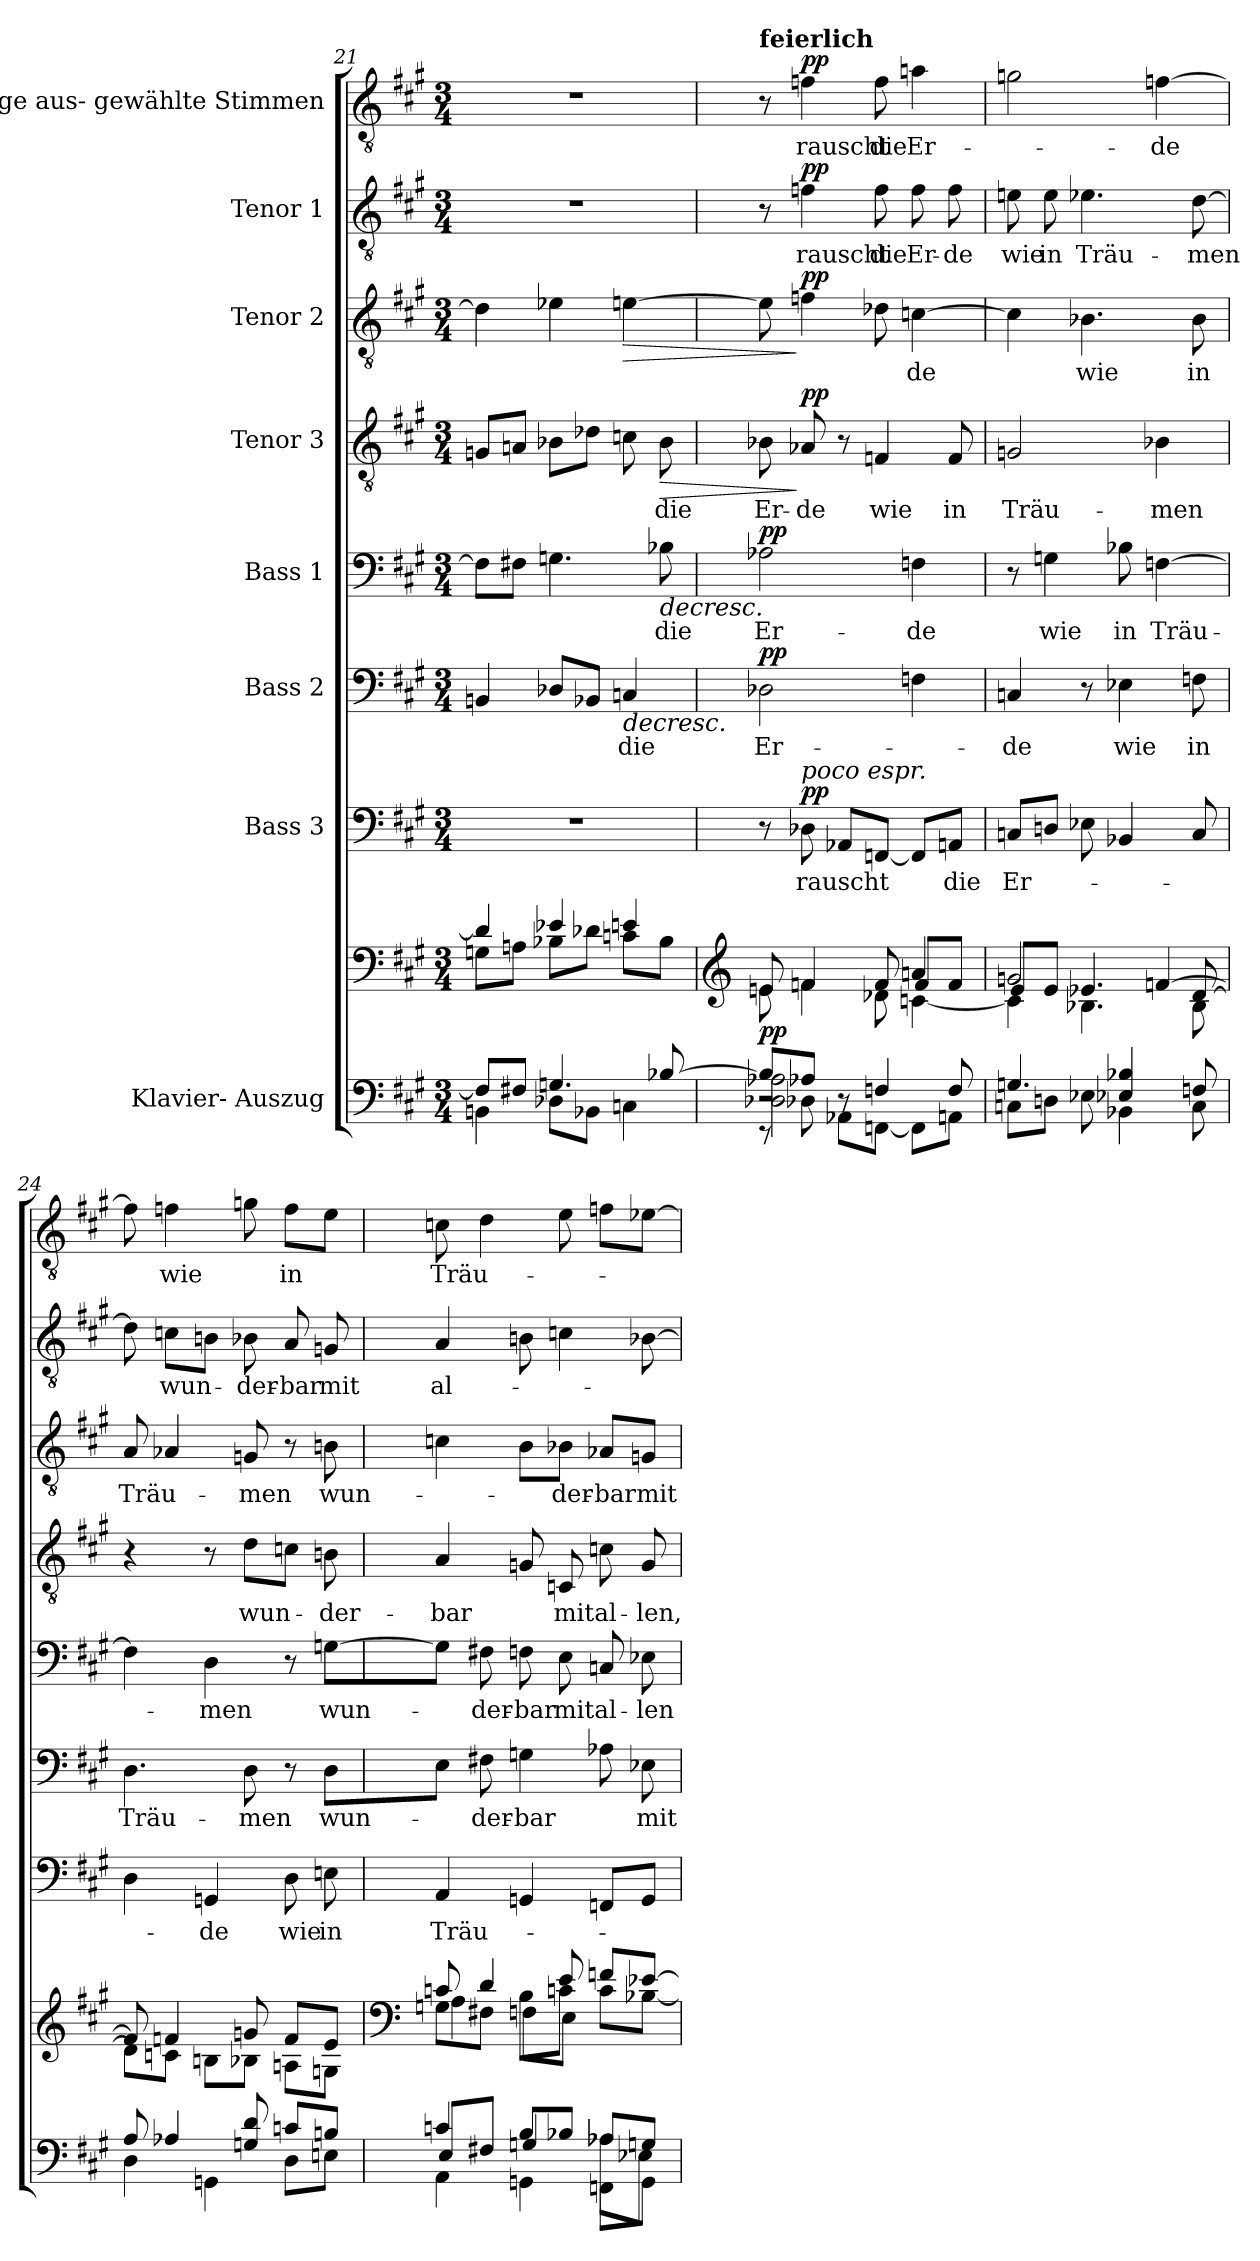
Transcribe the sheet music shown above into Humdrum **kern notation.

**kern	**kern	**dynam	**kern	**text	**dynam	**kern	**text	**dynam	**kern	**text	**dynam	**kern	**text	**dynam	**kern	**text	**dynam	**kern	**text	**dynam	**kern	**text	**dynam
*part8	*part8	*part8	*part7	*part7	*part7	*part6	*part6	*part6	*part5	*part5	*part5	*part4	*part4	*part4	*part3	*part3	*part3	*part2	*part2	*part2	*part1	*part1	*part1
*staff9	*staff8	*staff8/9	*staff7	*staff7	*staff7	*staff6	*staff6	*staff6	*staff5	*staff5	*staff5	*staff4	*staff4	*staff4	*staff3	*staff3	*staff3	*staff2	*staff2	*staff2	*staff1	*staff1	*staff1
*I"Klavier- Auszug	*	*	*I"Bass 3	*	*	*I"Bass 2	*	*	*I"Bass 1	*	*	*I"Tenor 3	*	*	*I"Tenor 2	*	*	*I"Tenor 1	*	*	*I"einige aus- gewählte Stimmen	*	*
*clefF4	*clefF4	*	*clefF4	*	*	*clefF4	*	*	*clefF4	*	*	*clefGv2	*	*	*clefGv2	*	*	*clefGv2	*	*	*clefGv2	*	*
*k[f#c#g#]	*k[f#c#g#]	*	*k[f#c#g#]	*	*	*k[f#c#g#]	*	*	*k[f#c#g#]	*	*	*k[f#c#g#]	*	*	*k[f#c#g#]	*	*	*k[f#c#g#]	*	*	*k[f#c#g#]	*	*
*M3/4	*M3/4	*	*M3/4	*	*	*M3/4	*	*	*M3/4	*	*	*M3/4	*	*	*M3/4	*	*	*M3/4	*	*	*M3/4	*	*
=21	=21	=21	=21	=21	=21	=21	=21	=21	=21	=21	=21	=21	=21	=21	=21	=21	=21	=21	=21	=21	=21	=21	=21
*^	*^	*	*	*	*	*	*	*	*	*	*	*	*	*	*	*	*	*	*	*	*	*	*
8F/L]	4BBn\	4d/]	8Gn\L	.	2.r	.	.	4BBn/	.	.	8F\L]	.	.	8Gn/L	.	.	4d\]	.	.	2.r	.	.	2.r	.	.
8F#X/J	.	.	8An\J	.	.	.	.	.	.	.	8F#X\J	.	.	8An/J	.	.	.	.	.	.	.	.	.	.	.
4.Gn/	8D-X\L	4e-X/	8B-X\L	.	.	.	.	8D-X/L	.	.	4.Gn\	.	.	8B-X\L	.	.	4e-X\	.	.	.	.	.	.	.	.
.	8BB-X\J	.	8d-X\J	.	.	.	.	8BB-X/J	.	.	.	.	.	8d-X\J	.	.	.	.	.	.	.	.	.	.	.
!	!	!	!	!	!	!	!	!	!LO:LY:b	!LO:HP:b	!	!	!	!	!	!	!	!	!LO:HP:b	!	!	!	!	!	!
.	4Cn\	4en/	8cn\L	.	.	.	.	4Cn/	die	>	.	.	.	8cn\	.	.	[4en\	.	>	.	.	.	.	.	.
!	!	!	!	!	!	!	!	!	!	!	!	!LO:LY:b	!LO:HP:b	!	!LO:LY:b	!LO:HP:b	!	!	!	!	!	!	!	!	!
[8B-X/	.	.	8B-\J	.	.	.	.	.	.	.	8B-X\	die	>	8B-\	die	>	.	.	.	.	.	.	.	.	.
*v	*v	*	*	*	*	*	*	*	*	*	*	*	*	*	*	*	*	*	*	*	*	*	*	*	*
*	*v	*v	*	*	*	*	*	*	*	*	*	*	*	*	*	*	*	*	*	*	*	*	*	*
=22	=22	=22	=22	=22	=22	=22	=22	=22	=22	=22	=22	=22	=22	=22	=22	=22	=22	=22	=22	=22	=22	=22	=22
*	*clefG2	*	*	*	*	*	*	*	*	*	*	*	*	*	*	*	*	*	*	*	*	*	*
*^	*^	*	*	*	*	*	*	*	*	*	*	*	*	*	*	*	*	*	*	*	*	*	*
*	*^	*	*^	*	*	*	*	*	*	*	*	*	*	*	*	*	*	*	*	*	*	*	*	*	*
*	*	*^	*	*	*	*	*	*	*	*	*	*	*	*	*	*	*	*	*	*	*	*	*	*	*	*	*
!	!	!	!	!	!	!	!	!	!	!	!	!	!	!	!	!	!	!	!	!	!	!	!	!	!	!LO:TX:a:B:t=feierlich	!	!
!	!	!	!	!	!	!	!LO:DY:a=2	!	!	!	!	!LO:LY:b	!LO:DY:a	!	!LO:LY:b	!LO:DY:a	!	!LO:LY:b	!	!	!	!	!	!	!	!	!	!
8B-/L]	8rEE	2r	2D-X\ 2A-X\	8en/	8e\	2ryy	pp	8r	.	.	2D-X\	Er-	pp	2A-X\	Er-	pp	8B-X\	Er-	.	8e\]	.	.	8r	.	.	8r	.	.
!	!	!	!	!	!	!	!	!LO:TX:a:i:t=poco espr.	!	!	!	!	!	!	!	!	!	!	!	!	!	!	!	!	!	!	!	!
!	!	!	!	!	!	!	!	!	!LO:LY:b	!LO:DY:a	!	!	!	!	!	!	!	!LO:LY:b	!LO:DY:n=1:a	!	!	!LO:DY:n=1:a	!	!LO:LY:b	!LO:DY:a	!	!LO:LY:b	!LO:DY:a
8A-X/J	8D-X\	.	.	4fn/	4f\	.	.	8D-X\	rauscht	pp	.	.	.	.	.	.	8A-X/	-de	] pp	4fn\	.	] pp	4fn\	rauscht	pp	4fn\	rauscht	pp
8r	8AA-X\L	.	.	.	.	.	.	8AA-X/L	.	.	.	.	.	.	.	.	8r	.	.	.	.	.	.	.	.	.	.	.
!	!	!	!	!	!	!	!	!	!	!	!	!	!	!	!	!	!	!LO:LY:b	!	!	!	!	!	!LO:LY:b	!	!	!LO:LY:b	!
4Fn/	[8FFn\J	.	.	8f/	8d-X\	.	.	[8FFn/J	.	.	.	.	.	.	.	.	4Fn/	wie	.	8d-X\	.	.	8f\	die	.	8f\	die	.
!	!	!	!	!	!	!	!	!	!	!	!	!	!	!	!LO:LY:b	!	!	!	!	!	!LO:LY:b	!	!	!LO:LY:b	!	!	!LO:LY:b	!
.	8FF\L]	4ryy	4ryy	4an/	[4cn\	8f/L	.	8FF/L]	.	.	4Fn\	.	]	4Fn\	-de	]	.	.	.	[4cn\	-de	.	8f\	Er-	.	4an\	Er-	.
!	!	!	!	!	!	!	!	!	!LO:LY:b	!	!	!	!	!	!	!	!	!LO:LY:b	!	!	!	!	!	!LO:LY:b	!	!	!	!
8F/	8AAn\J	.	.	.	.	8f/J	.	8AAn/J	die	.	.	.	.	.	.	.	8F/	in	.	.	.	.	8f\	-de	.	.	.	.
*	*v	*v	*v	*	*	*	*	*	*	*	*	*	*	*	*	*	*	*	*	*	*	*	*	*	*	*	*	*
!!LO:PB:g=z
=23	=23	=23	=23	=23	=23	=23	=23	=23	=23	=23	=23	=23	=23	=23	=23	=23	=23	=23	=23	=23	=23	=23	=23	=23	=23	=23
!	!	!	!	!	!	!	!LO:LY:b	!	!	!LO:LY:b	!	!	!	!	!	!LO:LY:b	!	!	!	!	!	!LO:LY:b	!	!	!	!
4.Gn/	8Cn\L	2gn/	4c\]	8e/L	.	8Cn/L	Er-	.	4Cn/	-de	.	8r	.	.	2Gn/	Träu-	.	4c\]	.	.	8en\	wie	.	2gn\	.	.
!	!	!	!	!	!	!	!	!	!	!	!	!	!LO:LY:b	!	!	!	!	!	!	!	!	!LO:LY:b	!	!	!	!
.	8Dn\J	.	.	8e/J	.	8Dn/J	.	.	.	.	.	4Gn\	wie	.	.	.	.	.	.	.	8e\	in	.	.	.	.
!	!	!	!	!	!	!	!	!	!	!	!	!	!	!	!	!	!	!	!LO:LY:b	!	!	!LO:LY:b	!	!	!	!
.	8E-X\	.	4.B-X\	4.e-X/	.	8E-X\	.	.	8r	.	.	.	.	.	.	.	.	4.B-X\	wie	.	4.e-X\	Träu-	.	.	.	.
!	!	!	!	!	!	!	!	!	!	!LO:LY:b	!	!	!LO:LY:b	!	!	!	!	!	!	!	!	!	!	!	!	!
4E-X/ 4B-X/	4BB-X\	.	.	.	.	4BB-X/	.	.	4E-X\	wie	.	8B-X\	in	.	.	.	.	.	.	.	.	.	.	.	.	.
!	!	!	!	!	!	!	!	!	!	!	!	!	!LO:LY:b	!	!	!LO:LY:b	!	!	!	!	!	!	!	!	!LO:LY:b	!
.	.	[4fn/	.	.	.	.	.	.	.	.	.	[4Fn\	Träu-	.	4B-X\	-men	.	.	.	.	.	.	.	[4fn\	-de	.
!	!	!	!	!	!	!	!	!	!	!LO:LY:b	!	!	!	!	!	!	!	!	!LO:LY:b	!	!	!LO:LY:b	!	!	!	!
8Fn/	8C\	.	8B-\	[8d/	.	8C/	.	.	8Fn\	in	.	.	.	.	.	.	.	8B-\	in	.	[8d\	-men	.	.	.	.
=24	=24	=24	=24	=24	=24	=24	=24	=24	=24	=24	=24	=24	=24	=24	=24	=24	=24	=24	=24	=24	=24	=24	=24	=24	=24	=24
!	!	!	!	!	!	!	!	!	!	!LO:LY:b	!	!	!	!	!	!	!	!	!LO:LY:b	!	!	!	!	!	!	!
*	*	*	*v	*v	*	*	*	*	*	*	*	*	*	*	*	*	*	*	*	*	*	*	*	*	*	*
8A/	4D\	8f/]	8d\L]	.	4D\	.	.	4.D\	Träu-	.	4F\]	.	.	4r	.	.	8A/	Träu-	.	8d\]	.	.	8f\]	.	.
!	!	!	!	!	!	!	!	!	!	!	!	!	!	!	!	!	!	!	!	!	!LO:LY:b	!	!	!LO:LY:b	!
4A-X/	.	4fn/	8cn\J	.	.	.	.	.	.	.	.	.	.	.	.	.	4A-X/	.	.	8cn\L	wun-	.	4fn\	wie	.
!	!	!	!	!	!	!LO:LY:b	!	!	!	!	!	!LO:LY:b	!	!	!	!	!	!	!	!	!	!	!	!	!
.	4GGn\	.	8Bn\L	.	4GGn/	-de	.	.	.	.	4D\	-men	.	8r	.	.	.	.	.	8Bn\J	.	.	.	.	.
!	!	!	!	!	!	!	!	!	!LO:LY:b	!	!	!	!	!	!LO:LY:b	!	!	!LO:LY:b	!	!	!LO:LY:b	!	!	!	!
8Gn/ 8d/	.	8gn/	8B-X\J	.	.	.	.	8D\	-men	.	.	.	.	8d\L	wun-	.	8Gn/	-men	.	8B-X\	-der-	.	8gn\	.	.
!	!	!	!	!	!	!LO:LY:b	!	!	!	!	!	!	!	!	!	!	!	!	!	!	!LO:LY:b	!	!	!LO:LY:b	!
8cn/L	8D\L	8f/L	8An\L	.	8D\	wie	.	8r	.	.	8r	.	.	8cn\J	.	.	8r	.	.	8A/	-bar	.	8f\L	in	.
!	!	!	!	!	!	!LO:LY:b	!	!	!LO:LY:b	!	!	!LO:LY:b	!	!	!LO:LY:b	!	!	!LO:LY:b	!	!	!LO:LY:b	!	!	!	!
8Bn/J	8En\J	8e/J	8Gn\J	.	8En\	in	.	8D\L	wun-	.	[8Gn\L	wun-	.	8Bn\	-der-	.	8Bn\	wun-	.	8Gn/	mit	.	8e\J	.	.
*v	*v	*	*	*	*	*	*	*	*	*	*	*	*	*	*	*	*	*	*	*	*	*	*	*	*
*	*v	*v	*	*	*	*	*	*	*	*	*	*	*	*	*	*	*	*	*	*	*	*	*	*
=25	=25	=25	=25	=25	=25	=25	=25	=25	=25	=25	=25	=25	=25	=25	=25	=25	=25	=25	=25	=25	=25	=25	=25
*	*clefF4	*	*	*	*	*	*	*	*	*	*	*	*	*	*	*	*	*	*	*	*	*	*
*^	*^	*	*	*	*	*	*	*	*	*	*	*	*	*	*	*	*	*	*	*	*	*	*
*	*^	*	*^	*	*	*	*	*	*	*	*	*	*	*	*	*	*	*	*	*	*	*	*	*	*
!	!	!	!	!	!	!	!	!LO:LY:b	!	!	!	!	!	!	!	!	!LO:LY:b	!	!	!	!	!	!LO:LY:b	!	!	!LO:LY:b	!
4cn/	4AA\	8E/L	8cn/	8Gn\L	4A\	.	4AA/	Träu-	.	8E\J	.	.	8G\J]	.	.	4A/	-bar	.	4cn\	.	.	4A/	al-	.	8cn\	Träu-	.
!	!	!	!	!	!	!	!	!	!	!	!LO:LY:b	!	!	!LO:LY:b	!	!	!	!	!	!	!	!	!	!	!	!	!
.	.	8F#X/J	4d/	8F#X\J	.	.	.	.	.	8F#X\	-der-	.	8F#X\	-der-	.	.	.	.	.	.	.	.	.	.	4d\	.	.
!	!	!	!	!	!	!	!	!	!	!	!LO:LY:b	!	!	!LO:LY:b	!	!	!	!	!	!	!	!	!	!	!	!	!
8B/L	4GGn\	4Gn/	.	8B\L	8Fn\L	.	4GGn/	.	.	4Gn\	-bar	.	8Fn\	-bar	.	8Gn/	.	.	8B\L	.	.	8Bn\	.	.	.	.	.
!	!	!	!	!	!	!	!	!	!	!	!	!	!	!LO:LY:b	!	!	!LO:LY:b	!	!	!LO:LY:b	!	!	!	!	!	!	!
8B-X/J	.	.	8e/	8cn\J	8E\J	.	.	.	.	.	.	.	8E\	mit	.	8Cn/	mit	.	8B-X\J	-der-	.	4cn\	.	.	8e\	.	.
!	!	!	!	!	!	!	!	!	!	!	!	!	!	!LO:LY:b	!	!	!LO:LY:b	!	!	!LO:LY:b	!	!	!	!	!	!	!
8A-X/L	8FFn\L	8A-X\L	8fn/L	8c\L	4ryy	.	8FFn/L	.	.	8A-X\	.	.	8Cn/	al-	.	8cn\	al-	.	8A-X/L	-bar	.	.	.	.	8fn\L	.	.
!	!	!	!	!	!	!	!	!	!	!	!LO:LY:b	!	!	!LO:LY:b	!	!	!LO:LY:b	!	!	!LO:LY:b	!	!	!	!	!	!	!
8Gn/J	8GG\J	8E-X\J	[8e-X/J	[8B-X\J	.	.	8GG/J	.	.	8E-X\	mit	.	8E-X\	-len	.	8G/	-len,	.	8Gn/J	mit	.	[8B-X\	.	.	[8e-X\J	.	.
*v	*v	*v	*	*	*	*	*	*	*	*	*	*	*	*	*	*	*	*	*	*	*	*	*	*	*	*	*
*	*v	*v	*v	*	*	*	*	*	*	*	*	*	*	*	*	*	*	*	*	*	*	*	*	*	*
=	=	=	=	=	=	=	=	=	=	=	=	=	=	=	=	=	=	=	=	=	=	=	=
*-	*-	*-	*-	*-	*-	*-	*-	*-	*-	*-	*-	*-	*-	*-	*-	*-	*-	*-	*-	*-	*-	*-	*-
